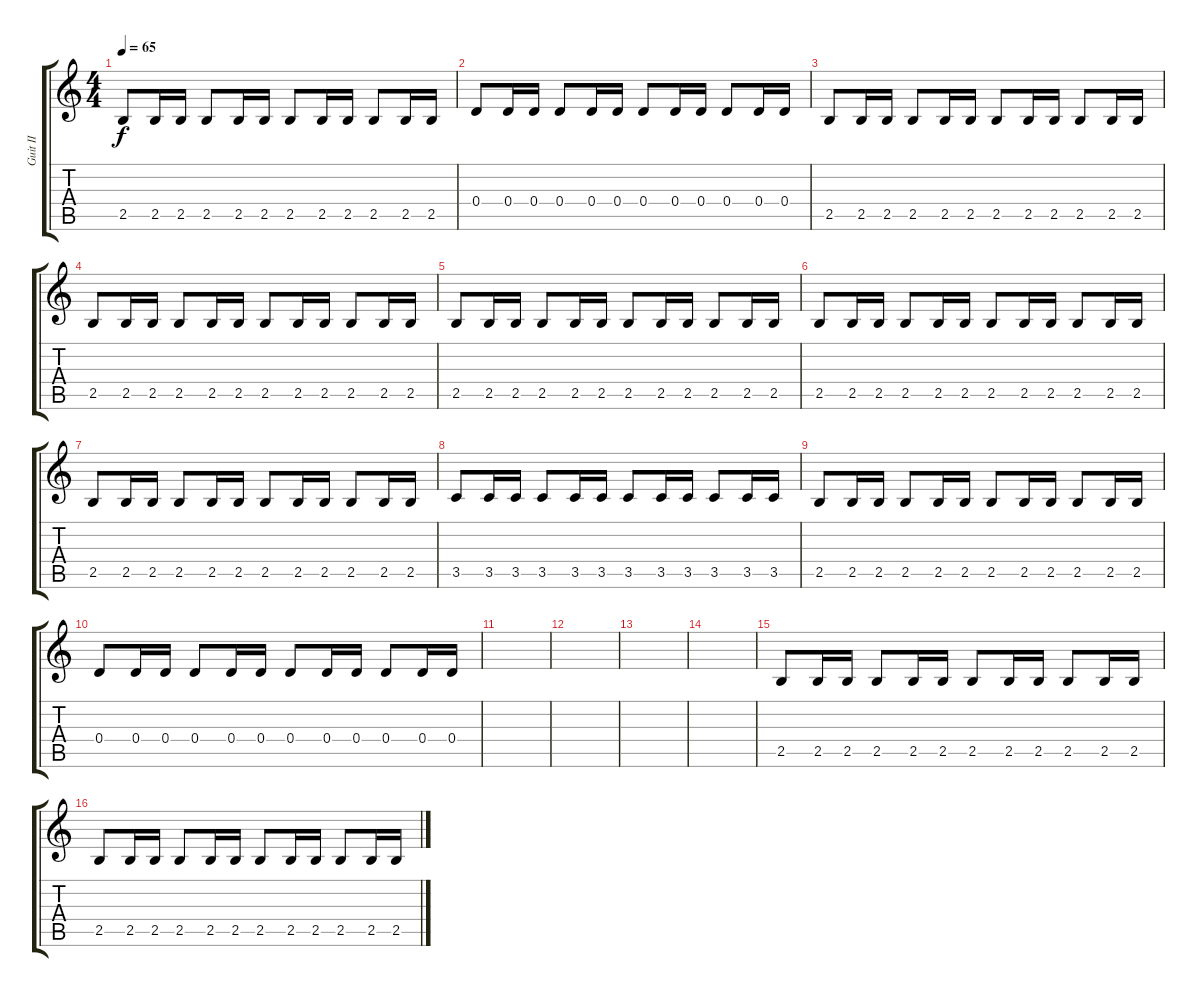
\track ("Guit II" "Guit II") {instrument electricguitarclean}
\staff {score tabs}
\tuning (E4 B3 G3 D3 A2 E2) {hide}
\ts (4 4)
\tempo 65
\clef g2
\ks c
2.5.8{dy f} 2.5.16 2.5.16 2.5.8 2.5.16 2.5.16 2.5.8 2.5.16 2.5.16 2.5.8 2.5.16 2.5.16 |
0.4.8 0.4.16 0.4.16 0.4.8 0.4.16 0.4.16 0.4.8 0.4.16 0.4.16 0.4.8 0.4.16 0.4.16 |
2.5.8 2.5.16 2.5.16 2.5.8 2.5.16 2.5.16 2.5.8 2.5.16 2.5.16 2.5.8 2.5.16 2.5.16 |
2.5.8 2.5.16 2.5.16 2.5.8 2.5.16 2.5.16 2.5.8 2.5.16 2.5.16 2.5.8 2.5.16 2.5.16 |
2.5.8 2.5.16 2.5.16 2.5.8 2.5.16 2.5.16 2.5.8 2.5.16 2.5.16 2.5.8 2.5.16 2.5.16 |
2.5.8 2.5.16 2.5.16 2.5.8 2.5.16 2.5.16 2.5.8 2.5.16 2.5.16 2.5.8 2.5.16 2.5.16 |
2.5.8 2.5.16 2.5.16 2.5.8 2.5.16 2.5.16 2.5.8 2.5.16 2.5.16 2.5.8 2.5.16 2.5.16 |
3.5.8 3.5.16 3.5.16 3.5.8 3.5.16 3.5.16 3.5.8 3.5.16 3.5.16 3.5.8 3.5.16 3.5.16 |
2.5.8 2.5.16 2.5.16 2.5.8 2.5.16 2.5.16 2.5.8 2.5.16 2.5.16 2.5.8 2.5.16 2.5.16 |
0.4.8 0.4.16 0.4.16 0.4.8 0.4.16 0.4.16 0.4.8 0.4.16 0.4.16 0.4.8 0.4.16 0.4.16 |
|
|
|
|
2.5.8 2.5.16 2.5.16 2.5.8 2.5.16 2.5.16 2.5.8 2.5.16 2.5.16 2.5.8 2.5.16 2.5.16 |
2.5.8 2.5.16 2.5.16 2.5.8 2.5.16 2.5.16 2.5.8 2.5.16 2.5.16 2.5.8 2.5.16 2.5.16
